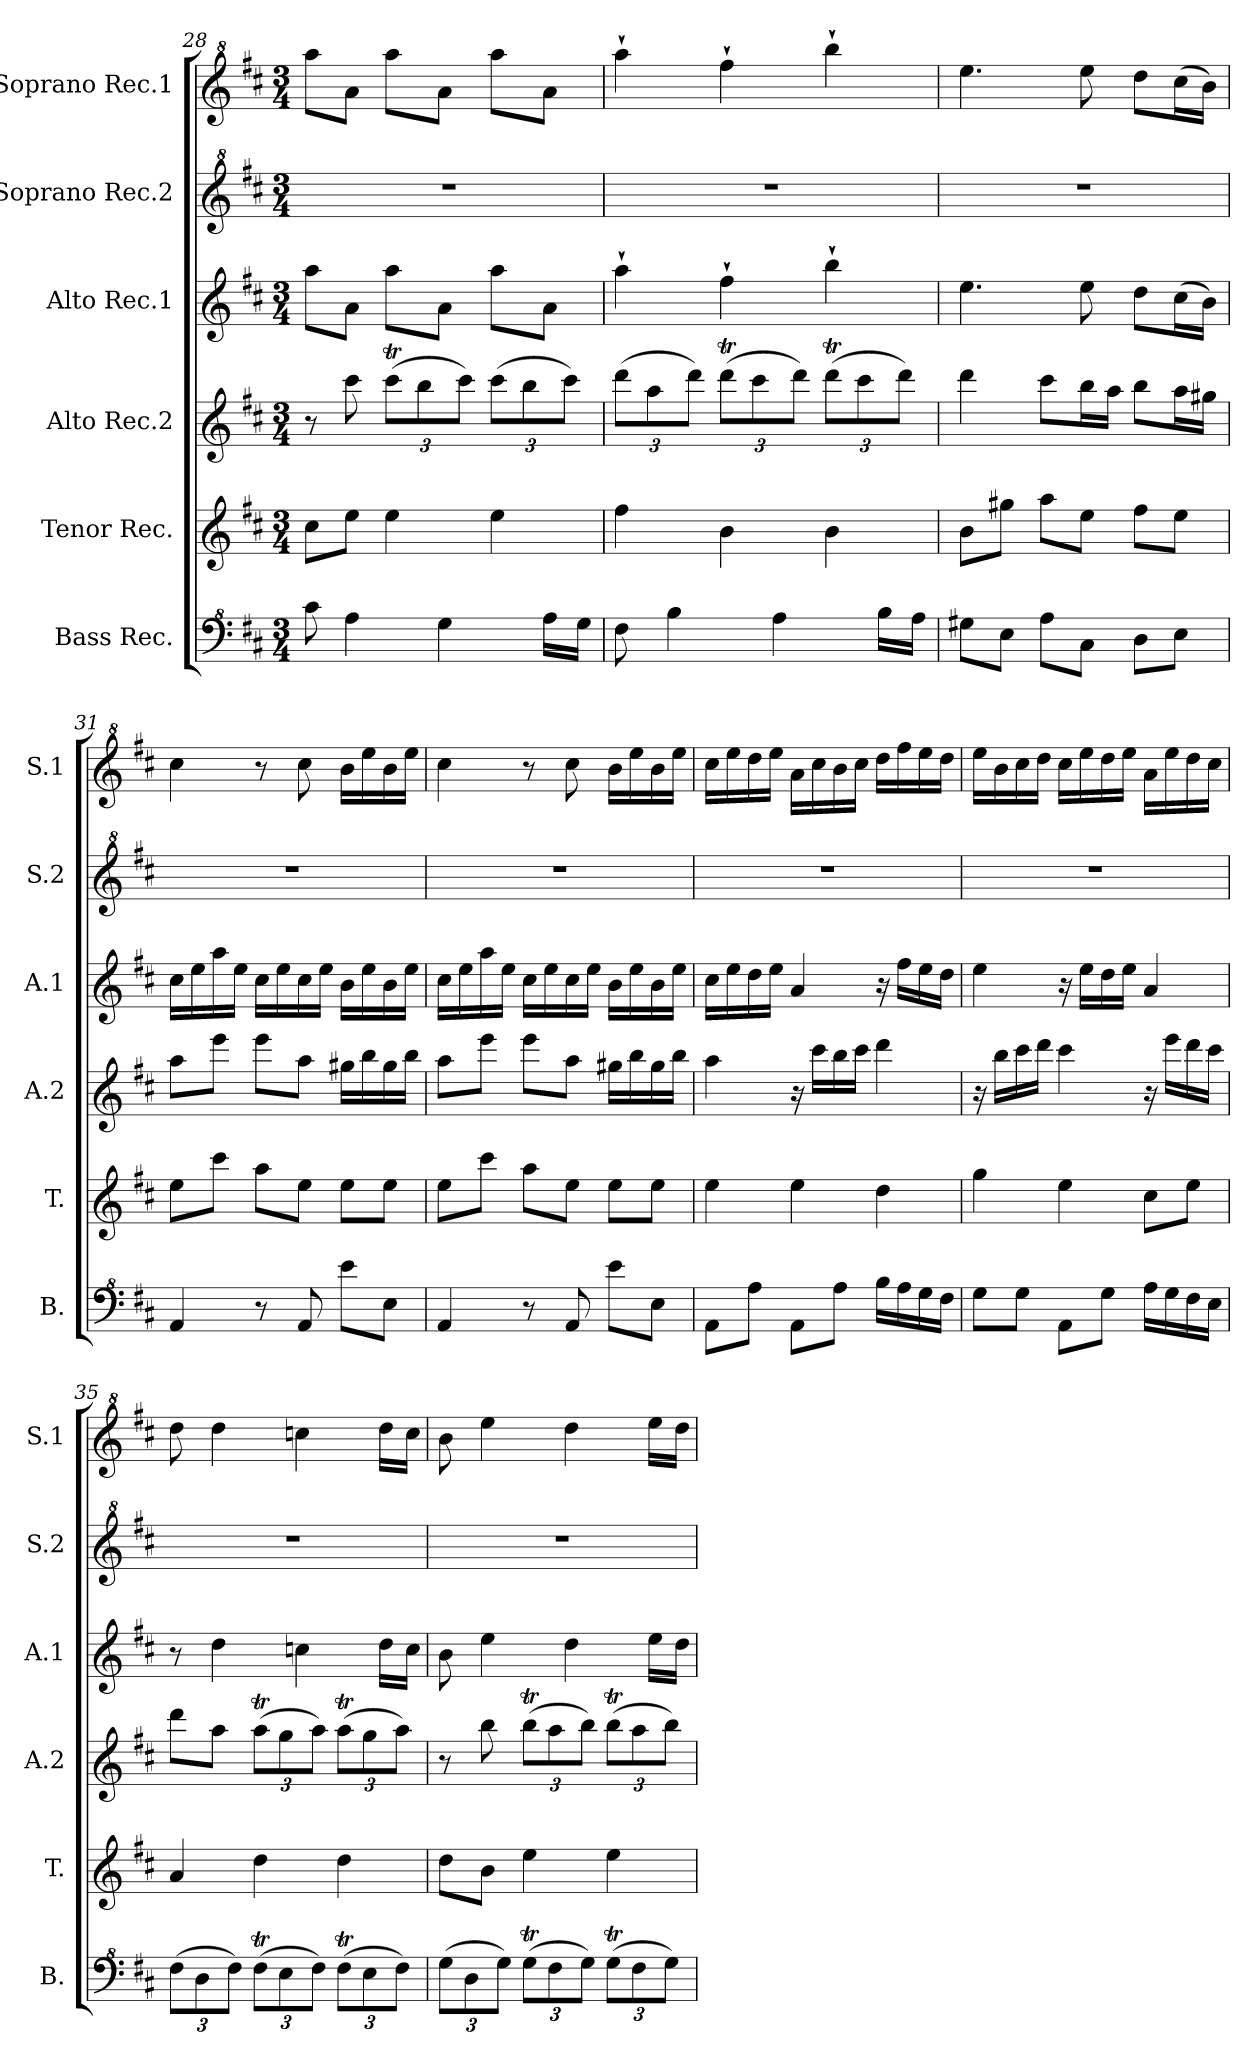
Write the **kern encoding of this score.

**kern	**kern	**kern	**kern	**kern	**kern
*part6	*part5	*part4	*part3	*part2	*part1
*staff6	*staff5	*staff4	*staff3	*staff2	*staff1
*I"Bass Rec.	*I"Tenor Rec.	*I"Alto Rec.2	*I"Alto Rec.1	*I"Soprano Rec.2	*I"Soprano Rec.1
*I'B.	*I'T.	*I'A.2	*I'A.1	*I'S.2	*I'S.1
*clefF^4	*clefG2	*clefG2	*clefG2	*clefG^2	*clefG^2
*k[f#c#]	*k[f#c#]	*k[f#c#]	*k[f#c#]	*k[f#c#]	*k[f#c#]
*D:	*D:	*D:	*D:	*D:	*D:
*M3/4	*M3/4	*M3/4	*M3/4	*M3/4	*M3/4
=28	=28	=28	=28	=28	=28
8cc#\	8cc#\L	8r	8aa\L	2.r	8aaa\L
4a\	8ee\J	8ccc#\	8a\J	.	8aa\J
*	*	*Xbrackettup	*	*	*
.	4ee\	(>12ccc#t\L	8aa\L	.	8aaa\L
.	.	12bb\	.	.	.
4g\	.	.	8a\J	.	8aa\J
.	.	12ccc#\J)	.	.	.
.	4ee\	(>12ccc#\L	8aa\L	.	8aaa\L
.	.	12bb\	.	.	.
16a\LL	.	.	8a\J	.	8aa\J
.	.	12ccc#\J)	.	.	.
16g\JJ	.	.	.	.	.
!!LO:LB:g=z
=29	=29	=29	=29	=29	=29
8f#\	4ff#\	(>12ddd\L	4aa`\	2.r	4aaa`\
.	.	12aa\	.	.	.
4b\	.	.	.	.	.
.	.	12ddd\J)	.	.	.
.	4b\	(>12dddT\L	4ff#`\	.	4fff#`\
.	.	12ccc#\	.	.	.
4a\	.	.	.	.	.
.	.	12ddd\J)	.	.	.
.	4b\	(>12dddT\L	4bb`\	.	4bbb`\
.	.	12ccc#\	.	.	.
16b\LL	.	.	.	.	.
.	.	12ddd\J)	.	.	.
16a\JJ	.	.	.	.	.
=30	=30	=30	=30	=30	=30
8g#X\L	8b\L	4ddd\	4.ee\	2.r	4.eee\
8e\J	8gg#X\J	.	.	.	.
8a\L	8aa\L	8ccc#\L	.	.	.
8c#\J	8ee\J	16bb\L	8ee\	.	8eee\
.	.	16aa\JJ	.	.	.
8d\L	8ff#\L	8bb\L	8dd\L	.	8ddd\L
8e\J	8ee\J	16aa\L	(>16cc#\L	.	(>16ccc#\L
.	.	16gg#X\JJ	16b\JJ)	.	16bb\JJ)
=31	=31	=31	=31	=31	=31
4A/	8ee\L	8aa\L	16cc#\LL	2.r	4ccc#\
.	.	.	16ee\	.	.
.	8ccc#\J	8eee\J	16aa\	.	.
.	.	.	16ee\JJ	.	.
8r	8aa\L	8eee\L	16cc#\LL	.	8r
.	.	.	16ee\	.	.
8A/	8ee\J	8aa\J	16cc#\	.	8ccc#\
.	.	.	16ee\JJ	.	.
8ee\L	8ee\L	16gg#X\LL	16b\LL	.	16bb\LL
.	.	16bb\	16ee\	.	16eee\
8e\J	8ee\J	16gg#\	16b\	.	16bb\
.	.	16bb\JJ	16ee\JJ	.	16eee\JJ
=32	=32	=32	=32	=32	=32
4A/	8ee\L	8aa\L	16cc#\LL	2.r	4ccc#\
.	.	.	16ee\	.	.
.	8ccc#\J	8eee\J	16aa\	.	.
.	.	.	16ee\JJ	.	.
8r	8aa\L	8eee\L	16cc#\LL	.	8r
.	.	.	16ee\	.	.
8A/	8ee\J	8aa\J	16cc#\	.	8ccc#\
.	.	.	16ee\JJ	.	.
8ee\L	8ee\L	16gg#X\LL	16b\LL	.	16bb\LL
.	.	16bb\	16ee\	.	16eee\
8e\J	8ee\J	16gg#\	16b\	.	16bb\
.	.	16bb\JJ	16ee\JJ	.	16eee\JJ
=33	=33	=33	=33	=33	=33
8A\L	4ee\	4aa\	16cc#\LL	2.r	16ccc#\LL
.	.	.	16ee\	.	16eee\
8a\J	.	.	16dd\	.	16ddd\
.	.	.	16ee\JJ	.	16eee\JJ
8A\L	4ee\	16r	4a/	.	16aa\LL
.	.	16ccc#\LL	.	.	16ccc#\
8a\J	.	16bb\	.	.	16bb\
.	.	16ccc#\JJ	.	.	16ccc#\JJ
16b\LL	4dd\	4ddd\	16r	.	16ddd\LL
16a\	.	.	16ff#\LL	.	16fff#\
16g\	.	.	16ee\	.	16eee\
16f#\JJ	.	.	16dd\JJ	.	16ddd\JJ
=34	=34	=34	=34	=34	=34
8g\L	4gg\	16r	4ee\	2.r	16eee\LL
.	.	16bb\LL	.	.	16bb\
8g\J	.	16ccc#\	.	.	16ccc#\
.	.	16ddd\JJ	.	.	16ddd\JJ
8A\L	4ee\	4ccc#\	16r	.	16ccc#\LL
.	.	.	16ee\LL	.	16eee\
8g\J	.	.	16dd\	.	16ddd\
.	.	.	16ee\JJ	.	16eee\JJ
16a\LL	8cc#\L	16r	4a/	.	16aa\LL
16g\	.	16eee\LL	.	.	16eee\
16f#\	8ee\J	16ddd\	.	.	16ddd\
16e\JJ	.	16ccc#\JJ	.	.	16ccc#\JJ
!!LO:LB:g=z
=35	=35	=35	=35	=35	=35
*Xbrackettup	*	*	*	*	*
(>12f#\L	4a/	8ddd\L	8r	2.r	8ddd\
12d\	.	.	.	.	.
.	.	8aa\J	4dd\	.	4ddd\
12f#\J)	.	.	.	.	.
(>12f#t\L	4dd\	(>12aaT\L	.	.	.
12e\	.	12gg\	.	.	.
.	.	.	4ccn\	.	4cccn\
12f#\J)	.	12aa\J)	.	.	.
(>12f#t\L	4dd\	(>12aaT\L	.	.	.
12e\	.	12gg\	.	.	.
.	.	.	16dd\LL	.	16ddd\LL
12f#\J)	.	12aa\J)	.	.	.
.	.	.	16cc\JJ	.	16ccc\JJ
=36	=36	=36	=36	=36	=36
(>12g\L	8dd\L	8r	8b\	2.r	8bb\
12d\	.	.	.	.	.
.	8b\J	8bb\	4ee\	.	4eee\
12g\J)	.	.	.	.	.
(>12gT\L	4ee\	(>12bbT\L	.	.	.
12f#\	.	12aa\	.	.	.
.	.	.	4dd\	.	4ddd\
12g\J)	.	12bb\J)	.	.	.
(>12gT\L	4ee\	(>12bbT\L	.	.	.
12f#\	.	12aa\	.	.	.
.	.	.	16ee\LL	.	16eee\LL
12g\J)	.	12bb\J)	.	.	.
.	.	.	16dd\JJ	.	16ddd\JJ
=	=	=	=	=	=
*-	*-	*-	*-	*-	*-
